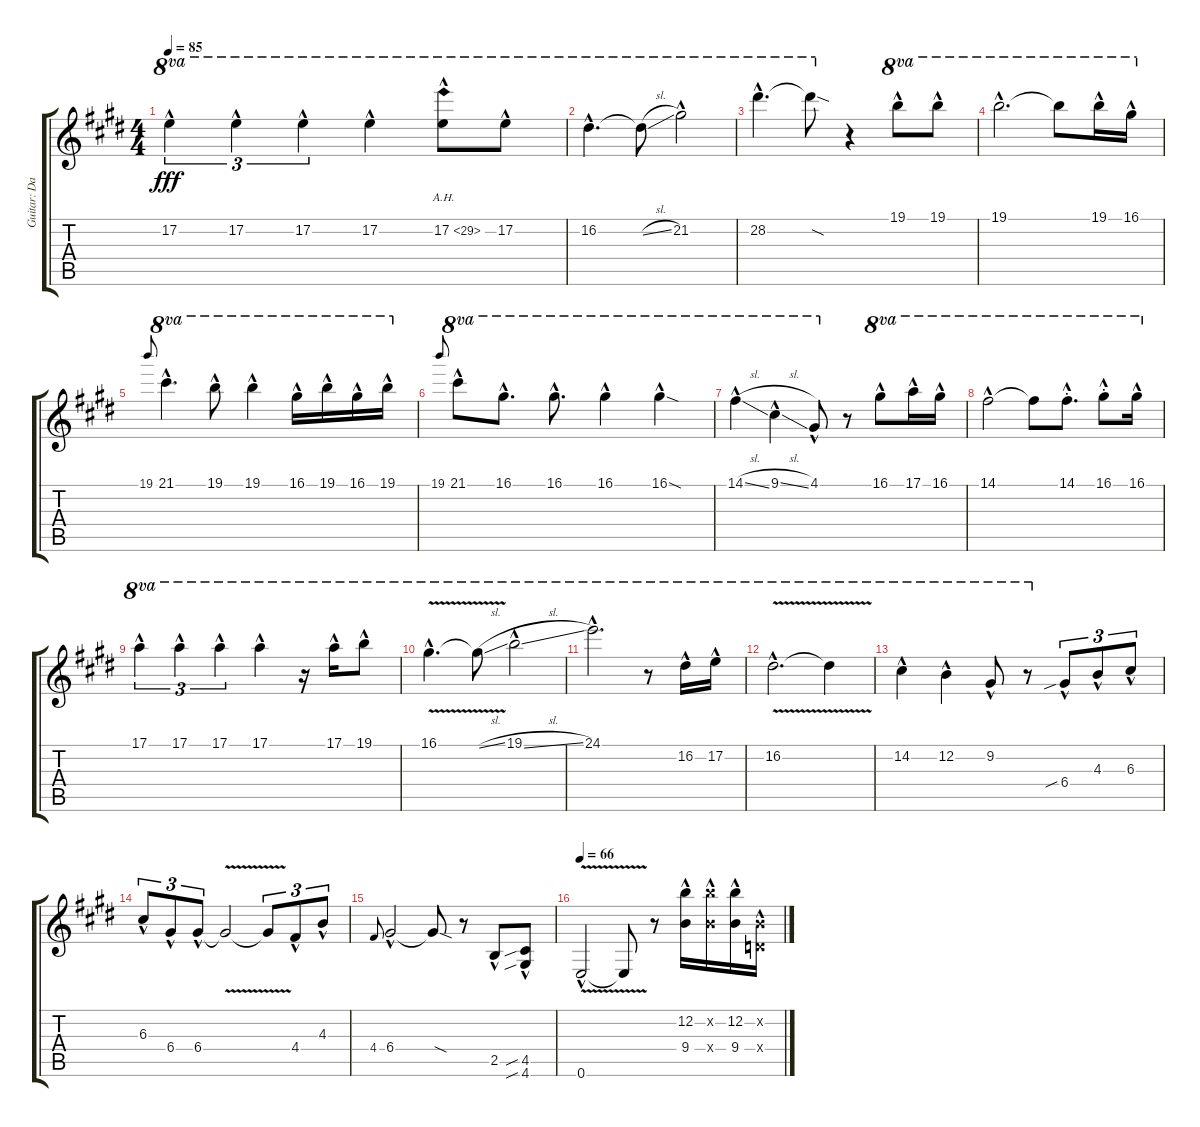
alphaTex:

\track ("Guitar: David" "Guitar: Da") {instrument overdrivenguitar}
\staff {score tabs}
\tuning (E4 B3 G3 D3 A2 E2) {hide}
\ts (4 4)
\tempo 85
\clef g2
\ks e
17.2{hac}.4{tu (3 2) ot 8va dy fff} 17.2{hac}.4{tu (3 2) ot 8va} 17.2{hac}.4{tu (3 2) ot 8va} 17.2{hac}.4{ot 8va} 17.2{ah 12 hac}.8{ot 8va} 17.2{hac}.8{ot 8va} |
16.2{hac}.4{d ot 8va} 16.2{sl t}.8{ot 8va} 21.2{hac}.2{ot 8va} |
28.2{hac}.4{d ot 8va} 28.2{sod t}.8{ot 8va} r.4 19.1{hac}.8{ot 8va} 19.1{hac}.8{ot 8va} |
19.1{hac}.2{d ot 8va} 19.1{t}.8{ot 8va} 19.1{hac}.16{ot 8va} 16.1{hac}.16{ot 8va} |
19.1.8{gr onbeat} 21.1{hac}.4{d ot 8va} 19.1{hac}.8{ot 8va} 19.1{hac}.4{ot 8va} 16.1{hac}.16{ot 8va} 19.1{hac}.16{ot 8va} 16.1{hac}.16{ot 8va} 19.1{hac}.16{ot 8va} |
19.1.8{gr onbeat} 21.1{hac}.8{ot 8va} 16.1{hac}.8{d ot 8va} 16.1{hac}.8{d ot 8va} 16.1{hac}.4{ot 8va} 16.1{sod hac}.4{ot 8va} |
14.1{sl hac}.4{ot 8va} 9.1{sl hac}.4{ot 8va} 4.1{hac}.8{ot 8va} r.8 16.1{hac}.8{ot 8va} 17.1{hac}.16{ot 8va} 16.1{hac}.16{ot 8va} |
14.1{hac}.2{ot 8va} 14.1{t}.8{ot 8va} 14.1{hac st}.8{d ot 8va} 16.1{hac st}.8{ot 8va} 16.1{hac}.16{ot 8va} |
17.1{hac}.4{tu (3 2) ot 8va} 17.1{hac}.4{tu (3 2) ot 8va} 17.1{hac}.4{tu (3 2) ot 8va} 17.1{hac}.4{ot 8va} r.16{ot 8va} 17.1{hac}.16{ot 8va} 19.1{hac}.8{ot 8va} |
16.1{v hac}.4{d ot 8va} 16.1{sl t}.8{ot 8va} 19.1{sl hac}.2{ot 8va} |
24.1{hac}.2{d ot 8va} r.8{ot 8va} 16.2{hac}.16{ot 8va} 17.2{hac}.16{ot 8va} |
16.2{v hac}.2{d ot 8va} 16.2{t}.4{ot 8va} |
14.2{hac}.4{ot 8va} 12.2{hac}.4{ot 8va} 9.2{hac}.8{ot 8va} r.8{ot 8va} 6.4{sib hac}.8{tu (3 2)} 4.3{hac}.8{tu (3 2)} 6.3{hac}.8{tu (3 2)} |
6.3{hac}.8{tu (3 2)} 6.4{hac}.8{tu (3 2)} 6.4{hac}.8{tu (3 2)} 6.4{v t}.2 6.4{t}.8{tu (3 2)} 4.4{hac}.8{tu (3 2)} 4.3{hac}.8{tu (3 2)} |
4.4.8{gr onbeat} 6.4{hac}.2 6.4{sod t}.8 r.8 2.5{hac}.8 (4.5{sib hac} 4.6{sib hac}).8 |
\tempo 66
0.6{v hac}.2 0.6{t}.8 r.8 (12.2{hac} 9.4{hac}).16 (12.2{hac x} 9.4{hac x}).16 (12.2{hac} 9.4{hac}).16 (0.2{hac x} 0.4{hac x}).16
